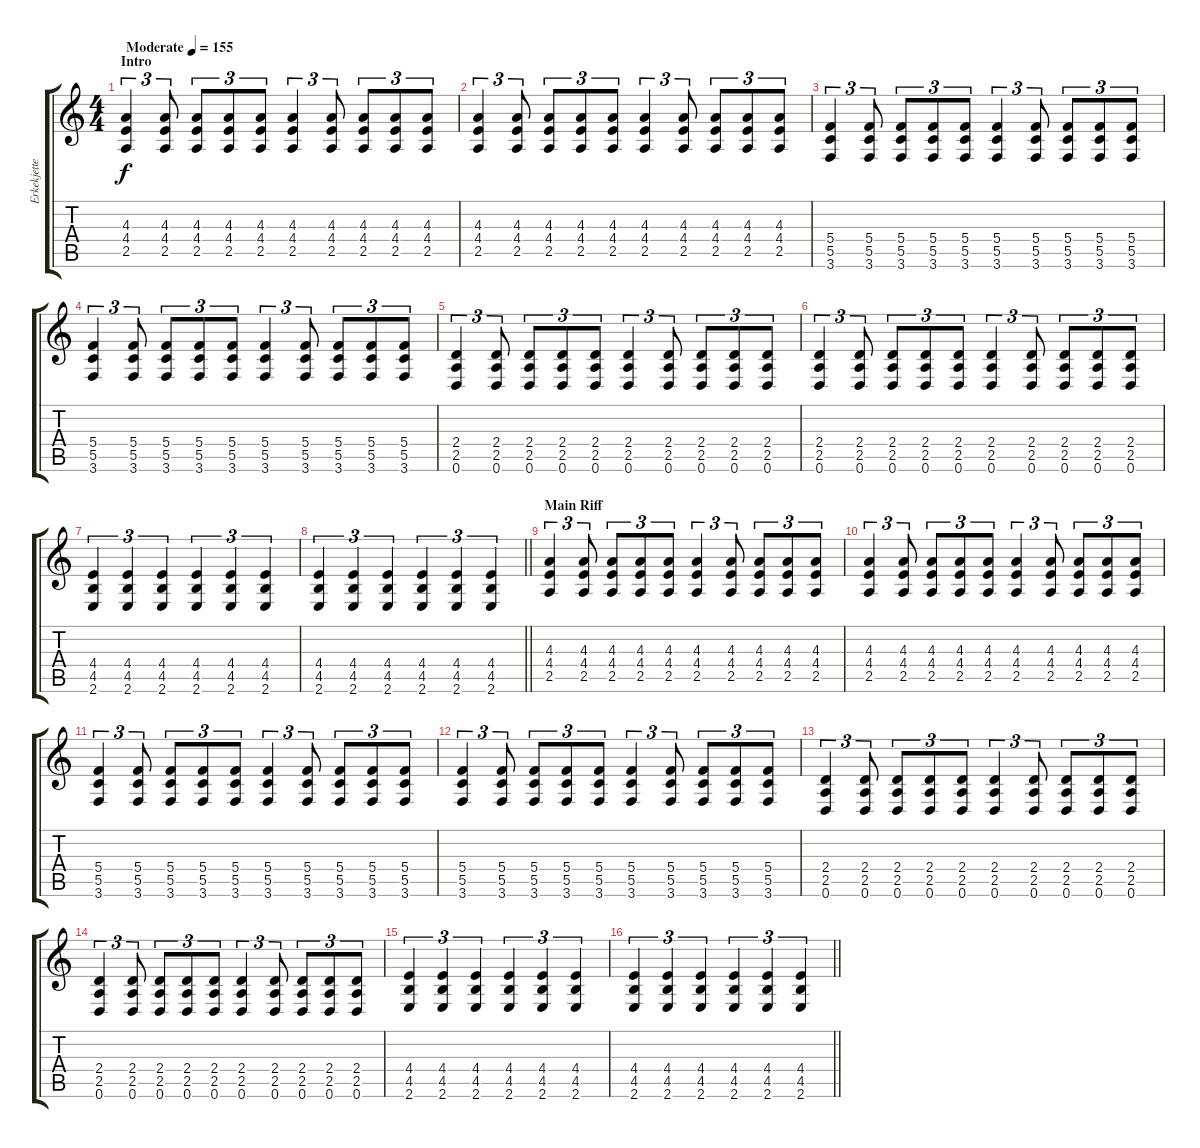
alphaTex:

\track ("Erkekjetter Silenoz" "Erkekjette") {instrument overdrivenguitar}
\staff {score tabs}
\tuning (D4 A3 F3 C3 G2 D2) {hide}
\ts (4 4)
\section ("" "Intro")
\tempo (155 "Moderate")
\clef g2
\ks c
(4.3 4.4 2.5).4{tu (3 2) dy f instrument overdrivenguitar} (4.3 4.4 2.5).8{tu (3 2)} (4.3 4.4 2.5).8{tu (3 2)} (4.3 4.4 2.5).8{tu (3 2)} (4.3 4.4 2.5).8{tu (3 2)} (4.3 4.4 2.5).4{tu (3 2)} (4.3 4.4 2.5).8{tu (3 2)} (4.3 4.4 2.5).8{tu (3 2)} (4.3 4.4 2.5).8{tu (3 2)} (4.3 4.4 2.5).8{tu (3 2)} |
(4.3 4.4 2.5).4{tu (3 2)} (4.3 4.4 2.5).8{tu (3 2)} (4.3 4.4 2.5).8{tu (3 2)} (4.3 4.4 2.5).8{tu (3 2)} (4.3 4.4 2.5).8{tu (3 2)} (4.3 4.4 2.5).4{tu (3 2)} (4.3 4.4 2.5).8{tu (3 2)} (4.3 4.4 2.5).8{tu (3 2)} (4.3 4.4 2.5).8{tu (3 2)} (4.3 4.4 2.5).8{tu (3 2)} |
(5.4 5.5 3.6).4{tu (3 2)} (5.4 5.5 3.6).8{tu (3 2)} (5.4 5.5 3.6).8{tu (3 2)} (5.4 5.5 3.6).8{tu (3 2)} (5.4 5.5 3.6).8{tu (3 2)} (5.4 5.5 3.6).4{tu (3 2)} (5.4 5.5 3.6).8{tu (3 2)} (5.4 5.5 3.6).8{tu (3 2)} (5.4 5.5 3.6).8{tu (3 2)} (5.4 5.5 3.6).8{tu (3 2)} |
(5.4 5.5 3.6).4{tu (3 2)} (5.4 5.5 3.6).8{tu (3 2)} (5.4 5.5 3.6).8{tu (3 2)} (5.4 5.5 3.6).8{tu (3 2)} (5.4 5.5 3.6).8{tu (3 2)} (5.4 5.5 3.6).4{tu (3 2)} (5.4 5.5 3.6).8{tu (3 2)} (5.4 5.5 3.6).8{tu (3 2)} (5.4 5.5 3.6).8{tu (3 2)} (5.4 5.5 3.6).8{tu (3 2)} |
(2.4 2.5 0.6).4{tu (3 2)} (2.4 2.5 0.6).8{tu (3 2)} (2.4 2.5 0.6).8{tu (3 2)} (2.4 2.5 0.6).8{tu (3 2)} (2.4 2.5 0.6).8{tu (3 2)} (2.4 2.5 0.6).4{tu (3 2)} (2.4 2.5 0.6).8{tu (3 2)} (2.4 2.5 0.6).8{tu (3 2)} (2.4 2.5 0.6).8{tu (3 2)} (2.4 2.5 0.6).8{tu (3 2)} |
(2.4 2.5 0.6).4{tu (3 2)} (2.4 2.5 0.6).8{tu (3 2)} (2.4 2.5 0.6).8{tu (3 2)} (2.4 2.5 0.6).8{tu (3 2)} (2.4 2.5 0.6).8{tu (3 2)} (2.4 2.5 0.6).4{tu (3 2)} (2.4 2.5 0.6).8{tu (3 2)} (2.4 2.5 0.6).8{tu (3 2)} (2.4 2.5 0.6).8{tu (3 2)} (2.4 2.5 0.6).8{tu (3 2)} |
(4.4 4.5 2.6).4{tu (3 2)} (4.4 4.5 2.6).4{tu (3 2)} (4.4 4.5 2.6).4{tu (3 2)} (4.4 4.5 2.6).4{tu (3 2)} (4.4 4.5 2.6).4{tu (3 2)} (4.4 4.5 2.6).4{tu (3 2)} |
\barLineRight lightlight
(4.4 4.5 2.6).4{tu (3 2)} (4.4 4.5 2.6).4{tu (3 2)} (4.4 4.5 2.6).4{tu (3 2)} (4.4 4.5 2.6).4{tu (3 2)} (4.4 4.5 2.6).4{tu (3 2)} (4.4 4.5 2.6).4{tu (3 2)} |
\section ("" "Main Riff")
(4.3 4.4 2.5).4{tu (3 2)} (4.3 4.4 2.5).8{tu (3 2)} (4.3 4.4 2.5).8{tu (3 2)} (4.3 4.4 2.5).8{tu (3 2)} (4.3 4.4 2.5).8{tu (3 2)} (4.3 4.4 2.5).4{tu (3 2)} (4.3 4.4 2.5).8{tu (3 2)} (4.3 4.4 2.5).8{tu (3 2)} (4.3 4.4 2.5).8{tu (3 2)} (4.3 4.4 2.5).8{tu (3 2)} |
(4.3 4.4 2.5).4{tu (3 2)} (4.3 4.4 2.5).8{tu (3 2)} (4.3 4.4 2.5).8{tu (3 2)} (4.3 4.4 2.5).8{tu (3 2)} (4.3 4.4 2.5).8{tu (3 2)} (4.3 4.4 2.5).4{tu (3 2)} (4.3 4.4 2.5).8{tu (3 2)} (4.3 4.4 2.5).8{tu (3 2)} (4.3 4.4 2.5).8{tu (3 2)} (4.3 4.4 2.5).8{tu (3 2)} |
(5.4 5.5 3.6).4{tu (3 2)} (5.4 5.5 3.6).8{tu (3 2)} (5.4 5.5 3.6).8{tu (3 2)} (5.4 5.5 3.6).8{tu (3 2)} (5.4 5.5 3.6).8{tu (3 2)} (5.4 5.5 3.6).4{tu (3 2)} (5.4 5.5 3.6).8{tu (3 2)} (5.4 5.5 3.6).8{tu (3 2)} (5.4 5.5 3.6).8{tu (3 2)} (5.4 5.5 3.6).8{tu (3 2)} |
(5.4 5.5 3.6).4{tu (3 2)} (5.4 5.5 3.6).8{tu (3 2)} (5.4 5.5 3.6).8{tu (3 2)} (5.4 5.5 3.6).8{tu (3 2)} (5.4 5.5 3.6).8{tu (3 2)} (5.4 5.5 3.6).4{tu (3 2)} (5.4 5.5 3.6).8{tu (3 2)} (5.4 5.5 3.6).8{tu (3 2)} (5.4 5.5 3.6).8{tu (3 2)} (5.4 5.5 3.6).8{tu (3 2)} |
(2.4 2.5 0.6).4{tu (3 2)} (2.4 2.5 0.6).8{tu (3 2)} (2.4 2.5 0.6).8{tu (3 2)} (2.4 2.5 0.6).8{tu (3 2)} (2.4 2.5 0.6).8{tu (3 2)} (2.4 2.5 0.6).4{tu (3 2)} (2.4 2.5 0.6).8{tu (3 2)} (2.4 2.5 0.6).8{tu (3 2)} (2.4 2.5 0.6).8{tu (3 2)} (2.4 2.5 0.6).8{tu (3 2)} |
(2.4 2.5 0.6).4{tu (3 2)} (2.4 2.5 0.6).8{tu (3 2)} (2.4 2.5 0.6).8{tu (3 2)} (2.4 2.5 0.6).8{tu (3 2)} (2.4 2.5 0.6).8{tu (3 2)} (2.4 2.5 0.6).4{tu (3 2)} (2.4 2.5 0.6).8{tu (3 2)} (2.4 2.5 0.6).8{tu (3 2)} (2.4 2.5 0.6).8{tu (3 2)} (2.4 2.5 0.6).8{tu (3 2)} |
(4.4 4.5 2.6).4{tu (3 2)} (4.4 4.5 2.6).4{tu (3 2)} (4.4 4.5 2.6).4{tu (3 2)} (4.4 4.5 2.6).4{tu (3 2)} (4.4 4.5 2.6).4{tu (3 2)} (4.4 4.5 2.6).4{tu (3 2)} |
\barLineRight lightlight
(4.4 4.5 2.6).4{tu (3 2)} (4.4 4.5 2.6).4{tu (3 2)} (4.4 4.5 2.6).4{tu (3 2)} (4.4 4.5 2.6).4{tu (3 2)} (4.4 4.5 2.6).4{tu (3 2)} (4.4 4.5 2.6).4{tu (3 2)}
